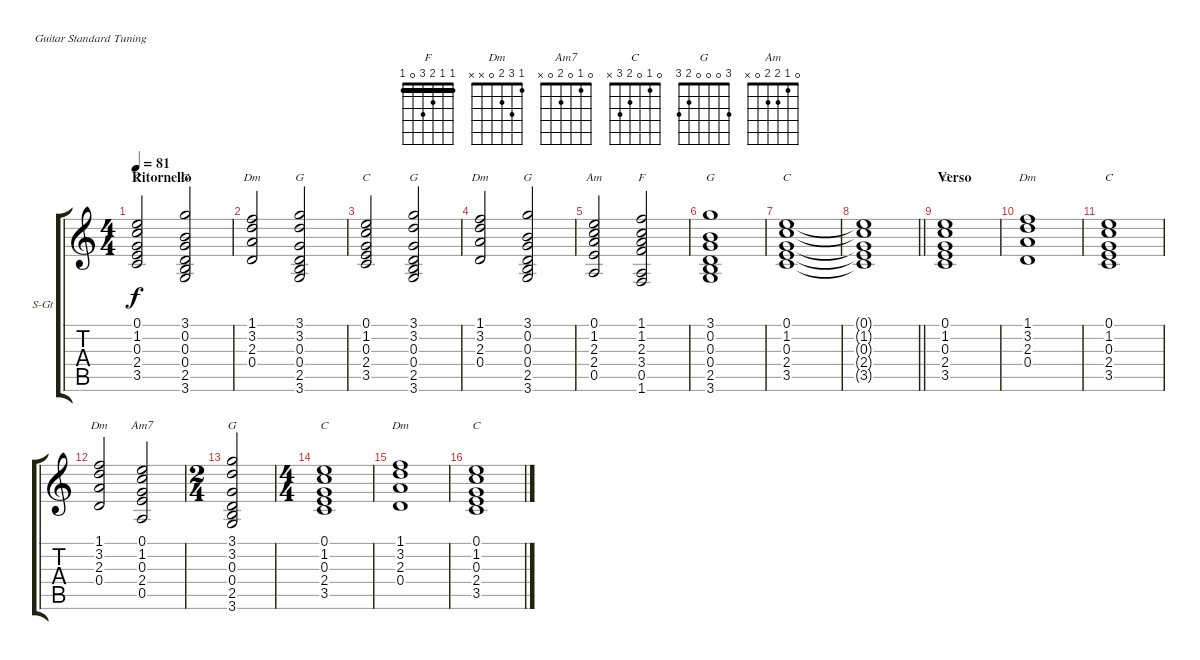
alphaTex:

\bracketExtendMode groupsimilarinstruments
\firstSystemTrackNameOrientation horizontal
\otherSystemsTrackNameOrientation horizontal
\track ("Tast Synth" "S-Gt") {instrument fx7echoes}
\staff {score tabs}
\tuning (E4 B3 G3 D3 A2 E2)
\displaytranspose 12
\chord ("F" 1 1 2 3 0 1) {showfingering false barre 1}
\chord ("Dm" 1 3 2 0 x x) {showfingering false}
\chord ("Am7" 0 1 0 2 0 x) {showfingering false}
\chord ("C" 0 1 0 2 3 x) {showfingering false}
\chord ("G" 3 3 0 0 2 3) {showfingering false}
\chord ("G" 3 0 0 0 2 3) {showfingering false}
\chord ("Am" 0 1 2 2 0 x) {showfingering false}
\ts (4 4)
\section ("" "Ritornello")
\tempo 81
\clef g2
\ks c
(0.1 1.2 0.3 2.4 3.5).2{ch "C" dy f} (3.1 0.2 0.3 0.4 2.5 3.6).2{ch "G"} |
(1.1 3.2 2.3 0.4).2{ch "Dm"} (3.1 3.2 0.3 0.4 2.5 3.6).2{ch "G"} |
(0.1 1.2 0.3 2.4 3.5).2{ch "C"} (3.1 3.2 0.3 0.4 2.5 3.6).2{ch "G"} |
(1.1 3.2 2.3 0.4).2{ch "Dm"} (3.1 0.2 0.3 0.4 2.5 3.6).2{ch "G"} |
(0.1 1.2 2.3 2.4 0.5).2{ch "Am"} (1.1 1.2 2.3 3.4 0.5 1.6).2{ch "F"} |
(3.1 0.2 0.3 0.4 2.5 3.6).1{ch "G"} |
(0.1 1.2 0.3 2.4 3.5).1{ch "C"} |
\barLineRight lightlight
(0.1{t} 1.2{t} 0.3{t} 2.4{t} 3.5{t}).1 |
\section ("" "Verso")
(0.1 1.2 0.3 2.4 3.5).1{ch "C"} |
(1.1 3.2 2.3 0.4).1{ch "Dm"} |
(0.1 1.2 0.3 2.4 3.5).1{ch "C"} |
(1.1 3.2 2.3 0.4).2{ch "Dm"} (0.1 1.2 0.3 2.4 0.5).2{ch "Am7"} |
\ts (2 4)
\beaming (8 2 2)
(3.1 3.2 0.3 0.4 2.5 3.6).2{ch "G"} |
\ts (4 4)
\beaming (8 2 2 2 2)
(0.1 1.2 0.3 2.4 3.5).1{ch "C"} |
(1.1 3.2 2.3 0.4).1{ch "Dm"} |
(0.1 1.2 0.3 2.4 3.5).1{ch "C"}
